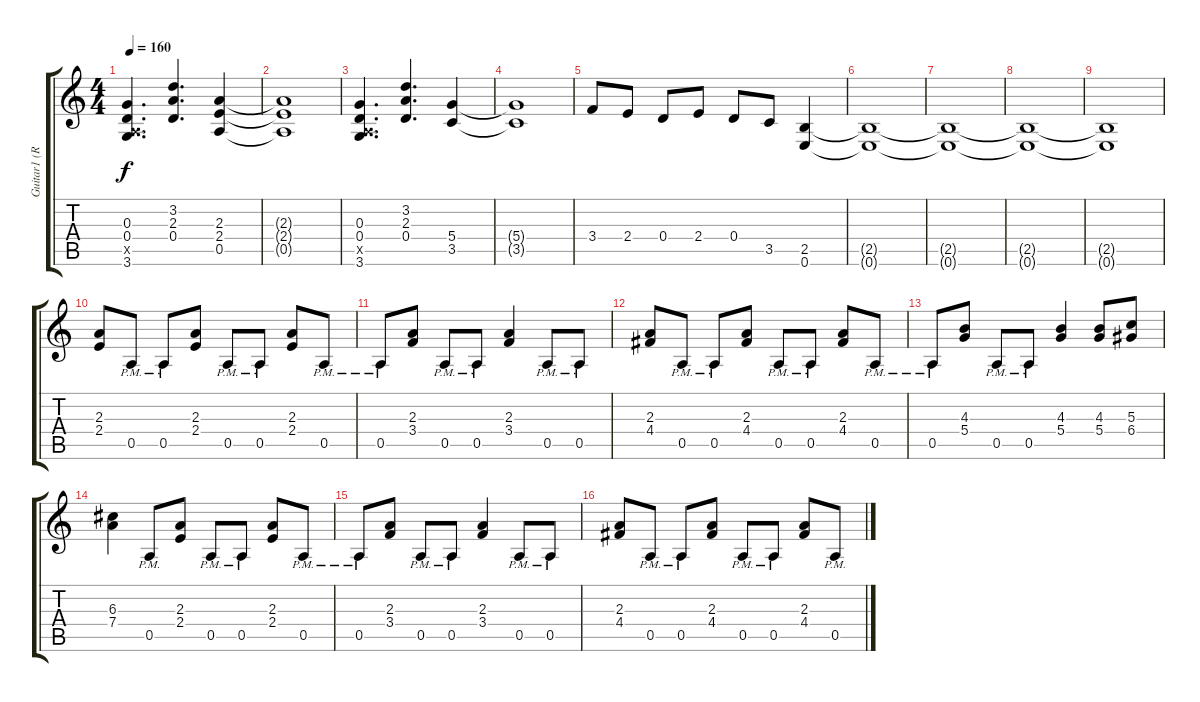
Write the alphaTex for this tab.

\track ("Guitar1 (Rhythm)" "Guitar1 (R") {instrument distortionguitar}
\staff {score tabs}
\tuning (E4 B3 G3 D3 A2 E2) {hide}
\ts (4 4)
\tempo 160
\clef g2
\ks c
(0.3 0.4 0.5{x} 3.6).4{d dy f} (3.2 2.3 0.4).4{d} (2.3 2.4 0.5).4 |
(2.3{t} 2.4{t} 0.5{t}).1 |
(0.3 0.4 0.5{x} 3.6).4{d} (3.2 2.3 0.4).4{d} (5.4 3.5).4 |
(5.4{t} 3.5{t}).1 |
3.4.8 2.4.8 0.4.8 2.4.8 0.4.8 3.5.8 (2.5 0.6).4 |
(2.5{t} 0.6{t}).1{volume 5} |
(2.5{t} 0.6{t}).1 |
(2.5{t} 0.6{t}).1 |
(2.5{t} 0.6{t}).1 |
(2.3 2.4).8{volume 11} 0.5{pm}.8 0.5{pm}.8 (2.3 2.4).8 0.5{pm}.8 0.5{pm}.8 (2.3 2.4).8 0.5{pm}.8 |
0.5{pm}.8 (2.3 3.4).8 0.5{pm}.8 0.5{pm}.8 (2.3 3.4).4 0.5{pm}.8 0.5{pm}.8 |
(2.3 4.4).8 0.5{pm}.8 0.5{pm}.8 (2.3 4.4).8 0.5{pm}.8 0.5{pm}.8 (2.3 4.4).8 0.5{pm}.8 |
0.5{pm}.8 (4.3 5.4).8 0.5{pm}.8 0.5{pm}.8 (4.3 5.4).4 (4.3 5.4).8 (5.3 6.4).8 |
(6.3 7.4).4 0.5{pm}.8 (2.3 2.4).8 0.5{pm}.8 0.5{pm}.8 (2.3 2.4).8 0.5{pm}.8 |
0.5{pm}.8 (2.3 3.4).8 0.5{pm}.8 0.5{pm}.8 (2.3 3.4).4 0.5{pm}.8 0.5{pm}.8 |
(2.3 4.4).8 0.5{pm}.8 0.5{pm}.8 (2.3 4.4).8 0.5{pm}.8 0.5{pm}.8 (2.3 4.4).8 0.5{pm}.8
